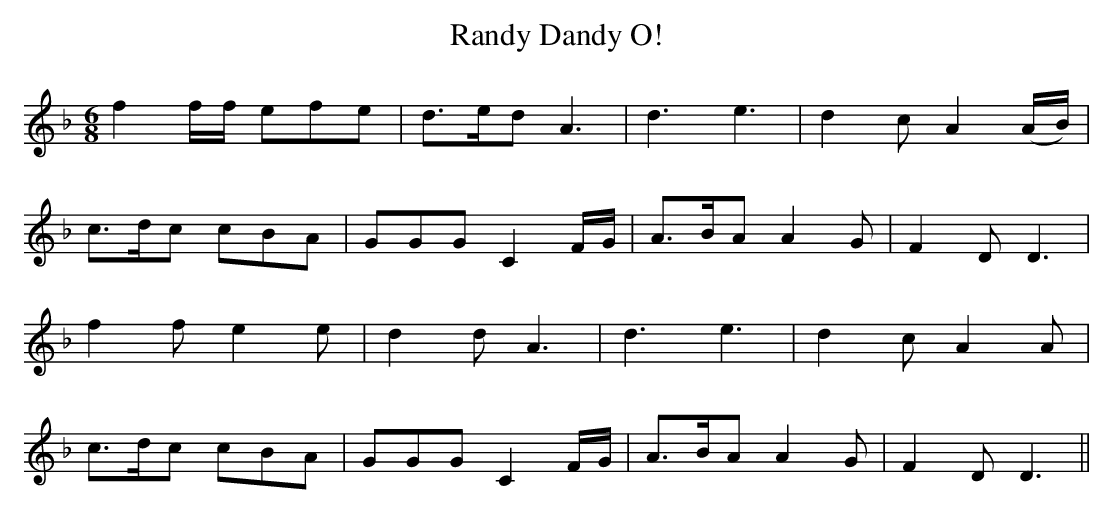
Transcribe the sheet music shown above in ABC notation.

X:1
T:Randy Dandy O!
M:6/8
L:1/8
K:Dm
f2f/f/ efe|d>ed A3|d3 e3|d2c A2(A/B/)|
c>dc cBA|GGG C2F/G/|A>BA A2G|F2D D3|
f2f e2e|d2d A3|d3 e3|d2c A2A|
c>dc cBA|GGG C2F/G/|A>BA A2G|F2D D3||
